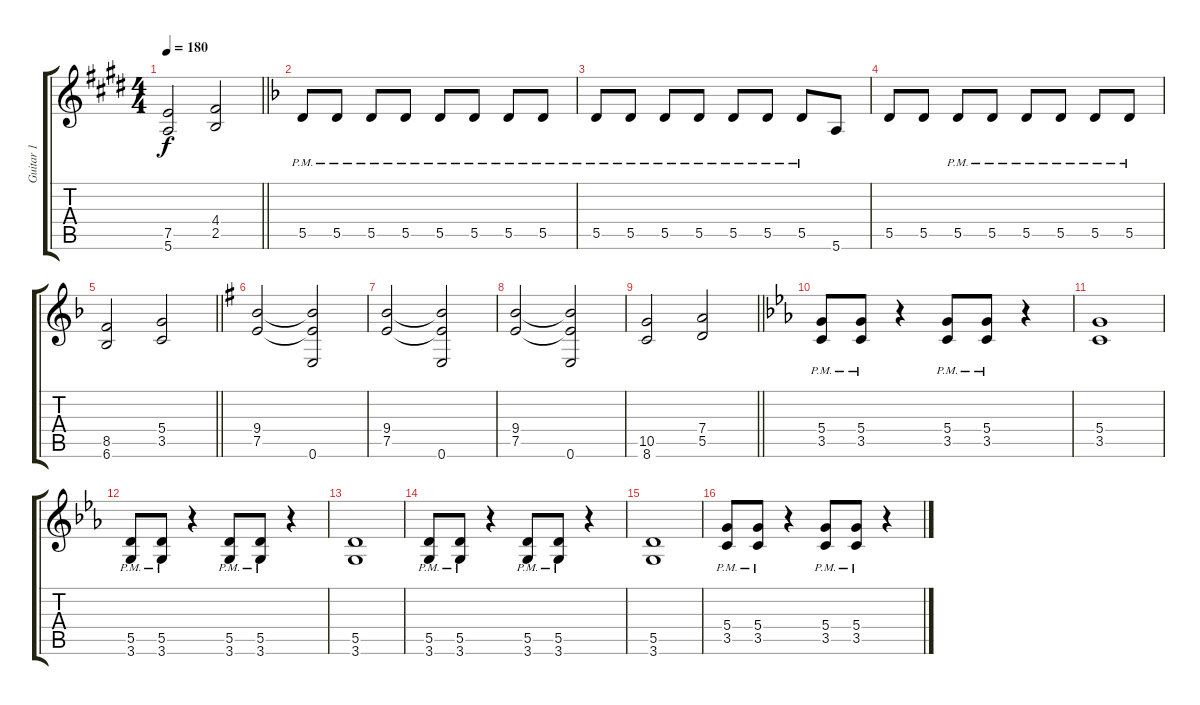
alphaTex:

\track ("Guitar 1" "Guitar 1") {instrument overdrivenguitar}
\staff {score tabs}
\tuning (E4 B3 G3 D3 A2 E2) {hide}
\ts (4 4)
\tempo 180
\clef g2
\barLineRight lightlight
\ks e
(7.5 5.6).2{dy f} (4.4 2.5).2 |
\section ("" "")
\ks f
5.5{pm}.8 5.5{pm}.8 5.5{pm}.8 5.5{pm}.8 5.5{pm}.8 5.5{pm}.8 5.5{pm}.8 5.5{pm}.8 |
5.5{pm}.8 5.5{pm}.8 5.5{pm}.8 5.5{pm}.8 5.5{pm}.8 5.5{pm}.8 5.5{pm}.8 5.6.8 |
5.5.8 5.5.8 5.5{pm}.8 5.5{pm}.8 5.5{pm}.8 5.5{pm}.8 5.5{pm}.8 5.5{pm}.8 |
\barLineRight lightlight
(8.5 6.6).2 (5.4 3.5).2 |
\section ("" "")
\ks g
(9.4 7.5).2 (9.4{t} 7.5{t} 0.6).2 |
(9.4 7.5).2 (9.4{t} 7.5{t} 0.6).2 |
(9.4 7.5).2 (9.4{t} 7.5{t} 0.6).2 |
\barLineRight lightlight
(10.5 8.6).2 (7.4 5.5).2 |
\section ("" "")
\ks eb
(5.4{pm} 3.5{pm}).8 (5.4{pm} 3.5{pm}).8 r.4 (5.4{pm} 3.5{pm}).8 (5.4{pm} 3.5{pm}).8 r.4 |
(5.4 3.5).1 |
(5.5{pm} 3.6{pm}).8 (5.5{pm} 3.6{pm}).8 r.4 (5.5{pm} 3.6{pm}).8 (5.5{pm} 3.6{pm}).8 r.4 |
(5.5 3.6).1 |
(5.5{pm} 3.6{pm}).8 (5.5{pm} 3.6{pm}).8 r.4 (5.5{pm} 3.6{pm}).8 (5.5{pm} 3.6{pm}).8 r.4 |
(5.5 3.6).1 |
(5.4{pm} 3.5{pm}).8 (5.4{pm} 3.5{pm}).8 r.4 (5.4{pm} 3.5{pm}).8 (5.4{pm} 3.5{pm}).8 r.4
